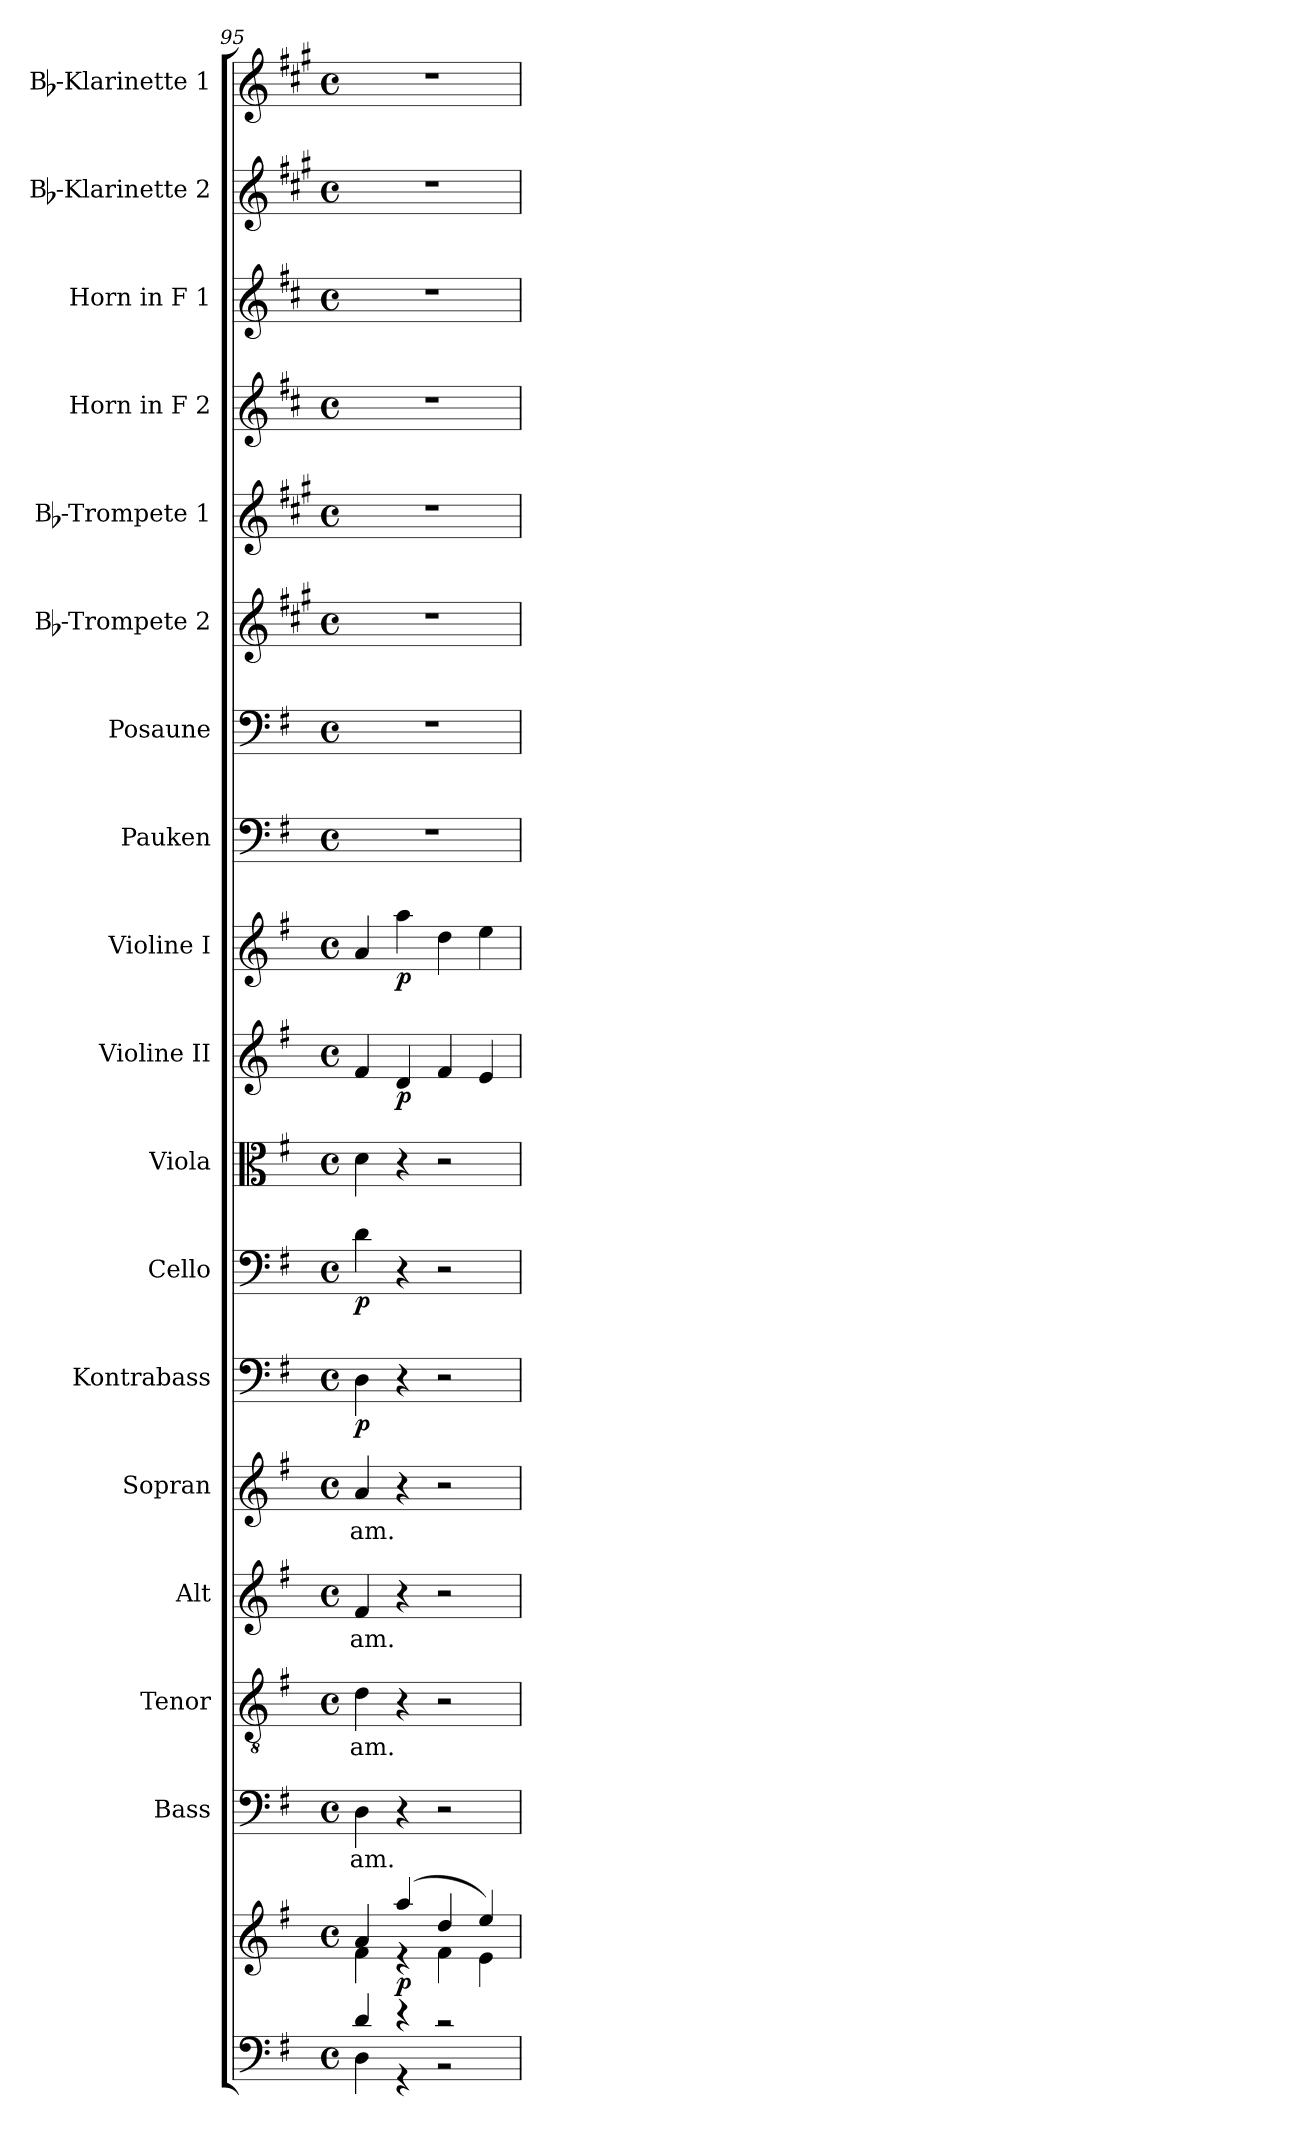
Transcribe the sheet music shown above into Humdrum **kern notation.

**kern	**kern	**dynam	**kern	**text	**kern	**text	**kern	**text	**kern	**text	**kern	**dynam	**kern	**dynam	**kern	**kern	**dynam	**kern	**dynam	**kern	**kern	**kern	**kern	**kern	**kern	**kern	**kern
*part18	*part18	*part18	*part17	*part17	*part16	*part16	*part15	*part15	*part14	*part14	*part13	*part13	*part12	*part12	*part11	*part10	*part10	*part9	*part9	*part8	*part7	*part6	*part5	*part4	*part3	*part2	*part1
*staff19	*staff18	*staff18/19	*staff17	*staff17	*staff16	*staff16	*staff15	*staff15	*staff14	*staff14	*staff13	*staff13	*staff12	*staff12	*staff11	*staff10	*staff10	*staff9	*staff9	*staff8	*staff7	*staff6	*staff5	*staff4	*staff3	*staff2	*staff1
*	*	*	*I"Bass	*	*I"Tenor	*	*I"Alt	*	*I"Sopran	*	*I"Kontrabass	*	*I"Cello	*	*I"Viola	*I"Violine II	*	*I"Violine I	*	*I"Pauken	*I"Posaune	*I"Bb-Trompete 2	*I"Bb-Trompete 1	*I"Horn in F 2	*I"Horn in F 1	*I"Bb-Klarinette 2	*I"Bb-Klarinette 1
*	*	*	*I'B.	*	*I'T.	*	*I'A.	*	*I'S.	*	*I'Kb.	*	*	*	*I'Vla.	*I'Vl. II	*	*I'Vl. I	*	*I'Pk.	*I'Pos.	*I'Bb Trp. 2	*I'Bb Trp. 1	*	*	*I'Bb Kl. 2	*I'Bb Kl. 1
*clefF4	*clefG2	*	*clefF4	*	*clefGv2	*	*clefG2	*	*clefG2	*	*clefF4	*	*clefF4	*	*clefC3	*clefG2	*	*clefG2	*	*clefF4	*clefF4	*clefG2	*clefG2	*clefG2	*clefG2	*clefG2	*clefG2
*	*	*	*	*	*	*	*	*	*	*	*ITrd7c12	*	*	*	*	*	*	*	*	*	*	*ITrd1c2	*ITrd1c2	*ITrd4c7	*ITrd4c7	*ITrd1c2	*ITrd1c2
*k[f#]	*k[f#]	*	*k[f#]	*	*k[f#]	*	*k[f#]	*	*k[f#]	*	*k[f#]	*	*k[f#]	*	*k[f#]	*k[f#]	*	*k[f#]	*	*k[f#]	*k[f#]	*k[f#]	*k[f#]	*k[f#]	*k[f#]	*k[f#]	*k[f#]
*G:	*G:	*	*G:	*	*G:	*	*G:	*	*G:	*	*G:	*	*G:	*	*G:	*G:	*	*G:	*	*G:	*G:	*G:	*G:	*G:	*G:	*G:	*G:
*M4/4	*M4/4	*	*M4/4	*	*M4/4	*	*M4/4	*	*M4/4	*	*M4/4	*	*M4/4	*	*M4/4	*M4/4	*	*M4/4	*	*M4/4	*M4/4	*M4/4	*M4/4	*M4/4	*M4/4	*M4/4	*M4/4
*met(c)	*met(c)	*	*met(c)	*	*met(c)	*	*met(c)	*	*met(c)	*	*met(c)	*	*met(c)	*	*met(c)	*met(c)	*	*met(c)	*	*met(c)	*met(c)	*met(c)	*met(c)	*met(c)	*met(c)	*met(c)	*met(c)
=95	=95	=95	=95	=95	=95	=95	=95	=95	=95	=95	=95	=95	=95	=95	=95	=95	=95	=95	=95	=95	=95	=95	=95	=95	=95	=95	=95
*^	*^	*	*	*	*	*	*	*	*	*	*	*	*	*	*	*	*	*	*	*	*	*	*	*	*	*	*
!	!	!	!	!	!	!LO:LY:b	!	!LO:LY:b	!	!LO:LY:b	!	!LO:LY:b	!	!LO:DY:b	!	!LO:DY:b	!	!	!	!	!	!	!	!	!	!	!	!	!
4d/	4D\	4a/	4f#\	.	4D\	-am.	4d\	-am.	4f#/	-am.	4a/	-am.	4DD\	p	4d\	p	4d\	4f#/	.	4a/	.	1r	1r	1r	1r	1r	1r	1r	1r
!	!	!	!	!LO:DY:b	!	!	!	!	!	!	!	!	!	!	!	!	!	!	!LO:DY:b	!	!LO:DY:b	!	!	!	!	!	!	!	!
4r	4r	(4aa/	4re	p	4r	.	4r	.	4r	.	4r	.	4r	.	4r	.	4r	4d/	p	4aa\	p	.	.	.	.	.	.	.	.
2r	2r	4dd/	4f#\	.	2r	.	2r	.	2r	.	2r	.	2r	.	2r	.	2r	4f#/	.	4dd\	.	.	.	.	.	.	.	.	.
.	.	4ee/)	4e\	.	.	.	.	.	.	.	.	.	.	.	.	.	.	4e/	.	4ee\	.	.	.	.	.	.	.	.	.
*v	*v	*	*	*	*	*	*	*	*	*	*	*	*	*	*	*	*	*	*	*	*	*	*	*	*	*	*	*	*
*	*v	*v	*	*	*	*	*	*	*	*	*	*	*	*	*	*	*	*	*	*	*	*	*	*	*	*	*	*
=	=	=	=	=	=	=	=	=	=	=	=	=	=	=	=	=	=	=	=	=	=	=	=	=	=	=	=
*-	*-	*-	*-	*-	*-	*-	*-	*-	*-	*-	*-	*-	*-	*-	*-	*-	*-	*-	*-	*-	*-	*-	*-	*-	*-	*-	*-
